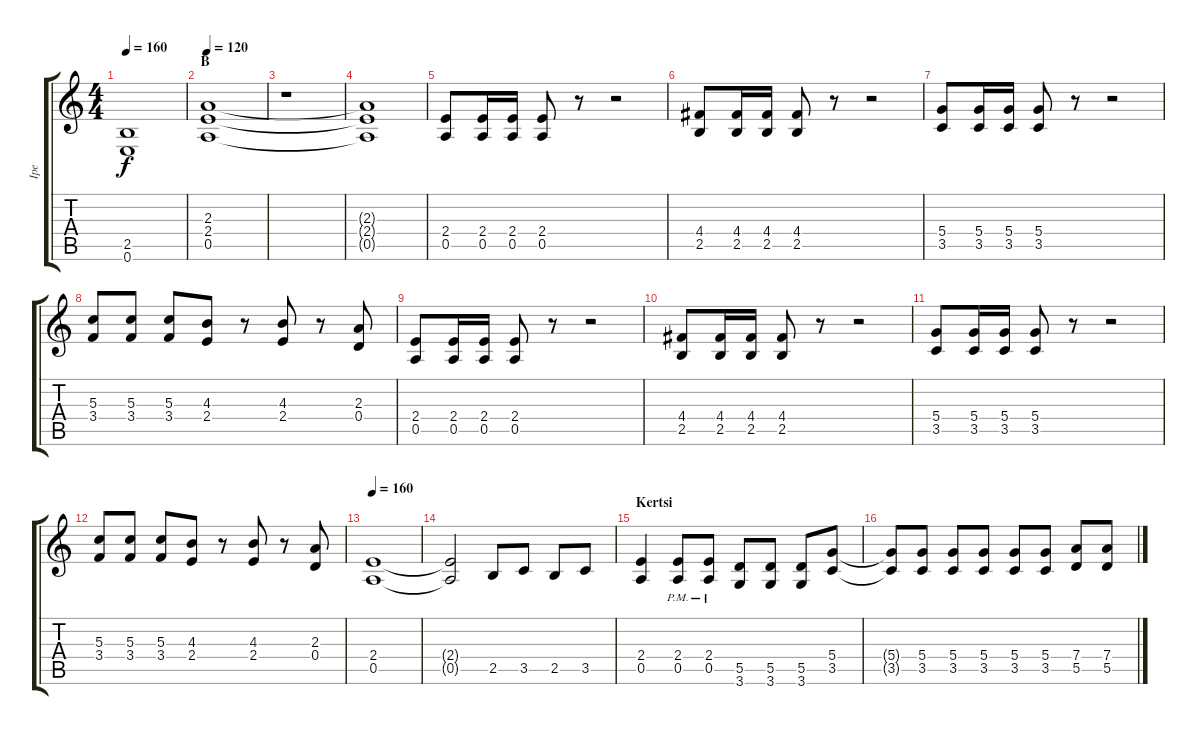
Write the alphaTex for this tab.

\track ("Ipe" "Ipe") {instrument overdrivenguitar}
\staff {score tabs}
\tuning (E4 B3 G3 D3 A2 E2) {hide}
\ts (4 4)
\tempo 160
\clef g2
\ks c
(2.5{t} 0.6{t}).1{dy f} |
\section ("" "B")
\tempo 120
(2.3 2.4 0.5).1 |
r.1 |
(2.3{t} 2.4{t} 0.5{t}).1 |
(2.4 0.5).8 (2.4 0.5).16 (2.4 0.5).16 (2.4 0.5).8 r.8 r.2 |
(4.4 2.5).8 (4.4 2.5).16 (4.4 2.5).16 (4.4 2.5).8 r.8 r.2 |
(5.4 3.5).8 (5.4 3.5).16 (5.4 3.5).16 (5.4 3.5).8 r.8 r.2 |
(5.3 3.4).8 (5.3 3.4).8 (5.3 3.4).8 (4.3 2.4).8 r.8 (4.3 2.4).8 r.8 (2.3 0.4).8 |
(2.4 0.5).8 (2.4 0.5).16 (2.4 0.5).16 (2.4 0.5).8 r.8 r.2 |
(4.4 2.5).8 (4.4 2.5).16 (4.4 2.5).16 (4.4 2.5).8 r.8 r.2 |
(5.4 3.5).8 (5.4 3.5).16 (5.4 3.5).16 (5.4 3.5).8 r.8 r.2 |
(5.3 3.4).8 (5.3 3.4).8 (5.3 3.4).8 (4.3 2.4).8 r.8 (4.3 2.4).8 r.8 (2.3 0.4).8 |
\tempo 160
(2.4 0.5).1 |
(2.4{t} 0.5{t}).2 2.5.8 3.5.8 2.5.8 3.5.8 |
\section ("" "Kertsi")
(2.4 0.5).4 (2.4{pm} 0.5{pm}).8 (2.4{pm} 0.5{pm}).8 (5.5 3.6).8 (5.5 3.6).8 (5.5 3.6).8 (5.4 3.5).8 |
(5.4{t} 3.5{t}).8 (5.4 3.5).8 (5.4 3.5).8 (5.4 3.5).8 (5.4 3.5).8 (5.4 3.5).8 (7.4 5.5).8 (7.4 5.5).8
